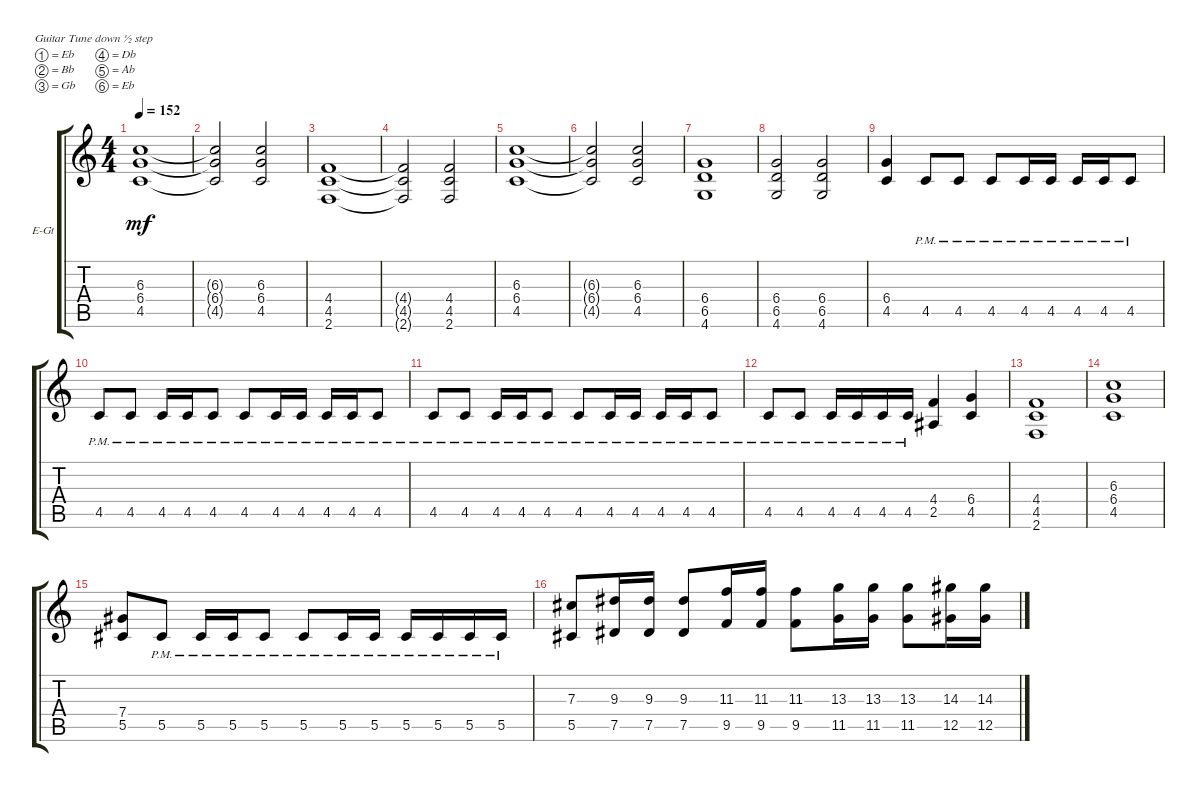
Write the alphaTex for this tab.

\bracketExtendMode groupsimilarinstruments
\firstSystemTrackNameOrientation horizontal
\otherSystemsTrackNameOrientation horizontal
\track ("Electric Guitar" "E-Gt") {instrument overdrivenguitar}
\staff {score tabs}
\tuning (Eb4 Bb3 Gb3 Db3 Ab2 Eb2)
\ts (4 4)
\tempo 152
\clef g2
\scale
0.487395
\ks c
(4.5 6.4 6.3).1{dy mf instrument overdrivenguitar} |
\scale
0.256303 (6.3{t} 6.4{t} 4.5{t}).2 (4.5 6.4 6.3).2 |
\scale
0.256303 (4.5 4.4 2.6).1 |
\scale
0.333333 (2.6{t} 4.5{t} 4.4{t}).2 (2.6 4.5 4.4).2 |
\scale
0.333333 (4.5 6.4 6.3).1 |
\scale
0.333333 (4.5{t} 6.4{t} 6.3{t}).2 (4.5 6.4 6.3).2 |
\scale
0.333333 (4.6 6.5 6.4).1 |
\scale
0.333333 (4.6 6.5 6.4).2 (4.6 6.5 6.4).2 |
\scale
0.333333 (4.5 6.4).4 4.5{pm}.8 4.5{pm}.8 4.5{pm}.8 4.5{pm}.16 4.5{pm}.16 4.5{pm}.16 4.5{pm}.16 4.5{pm}.8 |
\scale
0.333333 4.5{pm}.8 4.5{pm}.8 4.5{pm}.16 4.5{pm}.16 4.5{pm}.8 4.5{pm}.8 4.5{pm}.16 4.5{pm}.16 4.5{pm}.16 4.5{pm}.16 4.5{pm}.8 |
\scale
0.333333 4.5{pm}.8 4.5{pm}.8 4.5{pm}.16 4.5{pm}.16 4.5{pm}.8 4.5{pm}.8 4.5{pm}.16 4.5{pm}.16 4.5{pm}.16 4.5{pm}.16 4.5{pm}.8 |
\scale
0.333333 4.5{pm}.8 4.5{pm}.8 4.5{pm}.16 4.5{pm}.16 4.5{pm}.16 4.5{pm}.16 (2.5 4.4).4 (4.5 6.4).4 |
\scale
0.333333 (2.6 4.5 4.4).1 |
\scale
0.333333 (4.5 6.4 6.3).1 |
\scale
0.333333 (5.5 7.4).8 5.5{pm}.8 5.5{pm}.16 5.5{pm}.16 5.5{pm}.8 5.5{pm}.8 5.5{pm}.16 5.5{pm}.16 5.5{pm}.16 5.5{pm}.16 5.5{pm}.16 5.5{pm}.16 |
\scale
0.333333 (5.5 7.3).8 (7.5 9.3).16 (7.5 9.3).16 (7.5 9.3).8 (9.5 11.3).16 (9.5 11.3).16 (9.5 11.3).8 (11.5 13.3).16 (11.5 13.3).16 (11.5 13.3).8 (12.5 14.3).16 (12.5 14.3).16
